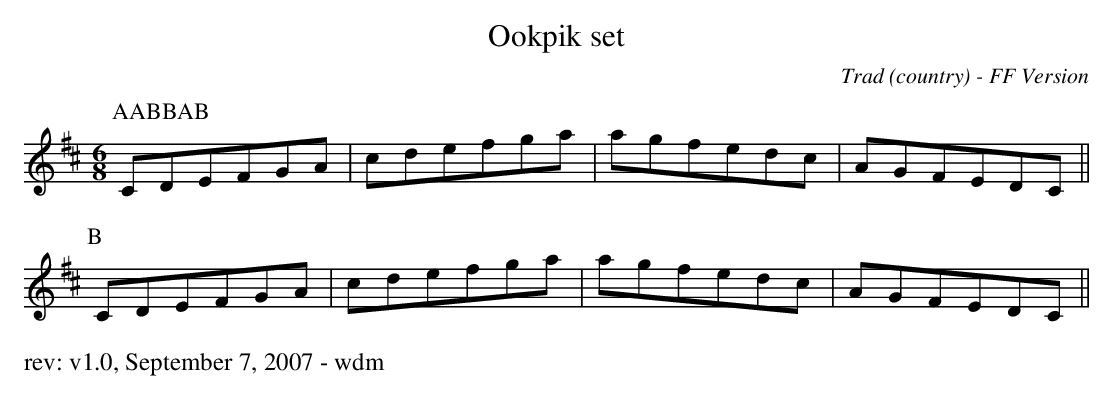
X:1
T: Ookpik set
O: Trad (country) - FF Version
M: 6/8
K: Dmaj
P: AABBAB
P:A
CDEFGA|cdefga|agfedc|AGFEDC||
P:B
CDEFGA|cdefga|agfedc|AGFEDC||
